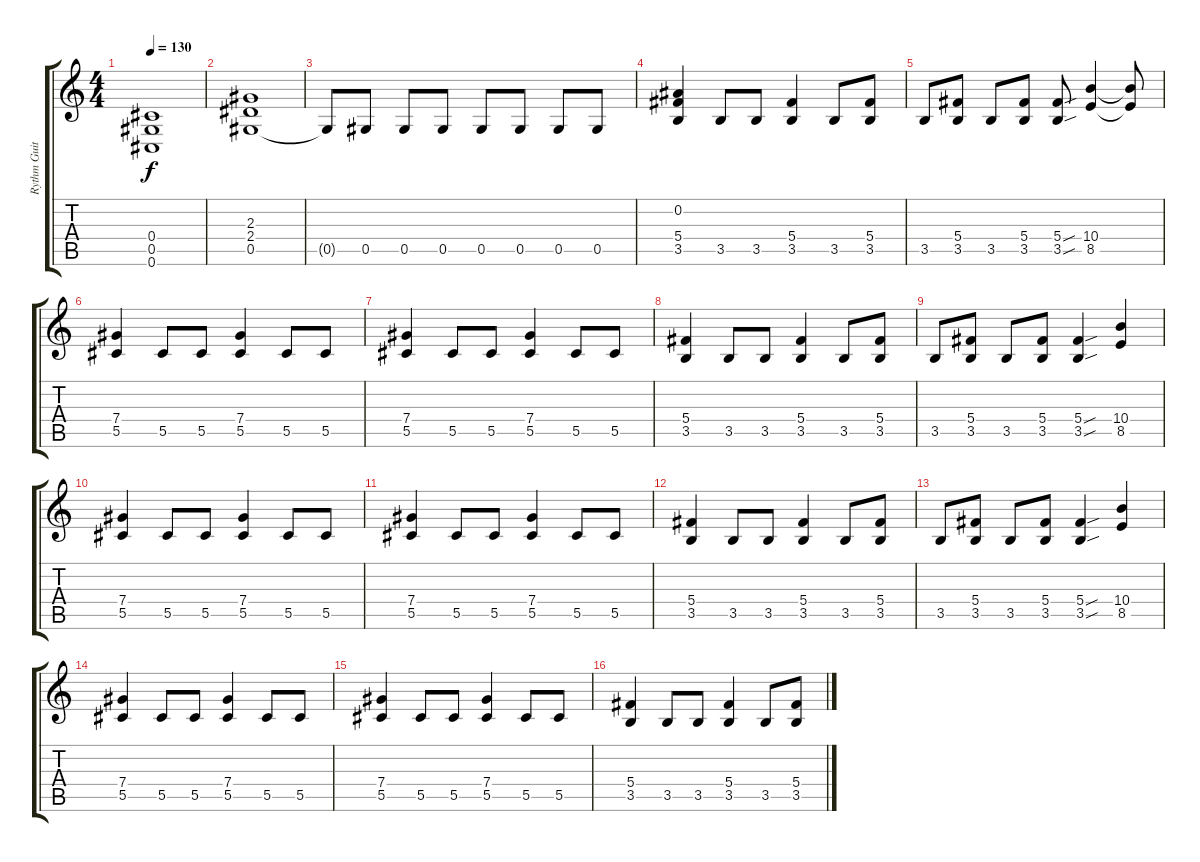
\track ("Rythm Guitar" "Rythm Guit") {instrument overdrivenguitar}
\staff {score tabs}
\tuning (Eb4 Bb3 Gb3 Db3 Ab2 Db2) {hide}
\ts (4 4)
\tempo 130
\clef g2
\ks c
(0.4 0.5 0.6).1{dy f} |
(2.3 2.4 0.5).1 |
0.5{t}.8 0.5.8 0.5.8 0.5.8 0.5.8 0.5.8 0.5.8 0.5.8 |
(0.2 5.4 3.5).4 3.5.8 3.5.8 (5.4 3.5).4 3.5.8 (5.4 3.5).8 |
3.5.8 (5.4 3.5).8 3.5.8 (5.4 3.5).8 (5.4{sou} 3.5{sou}).8 (10.4 8.5).4 (10.4{t} 8.5{t}).8 |
(7.4 5.5).4 5.5.8 5.5.8 (7.4 5.5).4 5.5.8 5.5.8 |
(7.4 5.5).4 5.5.8 5.5.8 (7.4 5.5).4 5.5.8 5.5.8 |
(5.4 3.5).4 3.5.8 3.5.8 (5.4 3.5).4 3.5.8 (5.4 3.5).8 |
3.5.8 (5.4 3.5).8 3.5.8 (5.4 3.5).8 (5.4{sou} 3.5{sou}).4 (10.4 8.5).4 |
(7.4 5.5).4 5.5.8 5.5.8 (7.4 5.5).4 5.5.8 5.5.8 |
(7.4 5.5).4 5.5.8 5.5.8 (7.4 5.5).4 5.5.8 5.5.8 |
(5.4 3.5).4 3.5.8 3.5.8 (5.4 3.5).4 3.5.8 (5.4 3.5).8 |
3.5.8 (5.4 3.5).8 3.5.8 (5.4 3.5).8 (5.4{sou} 3.5{sou}).4 (10.4 8.5).4 |
(7.4 5.5).4 5.5.8 5.5.8 (7.4 5.5).4 5.5.8 5.5.8 |
(7.4 5.5).4 5.5.8 5.5.8 (7.4 5.5).4 5.5.8 5.5.8 |
(5.4 3.5).4 3.5.8 3.5.8 (5.4 3.5).4 3.5.8 (5.4 3.5).8
